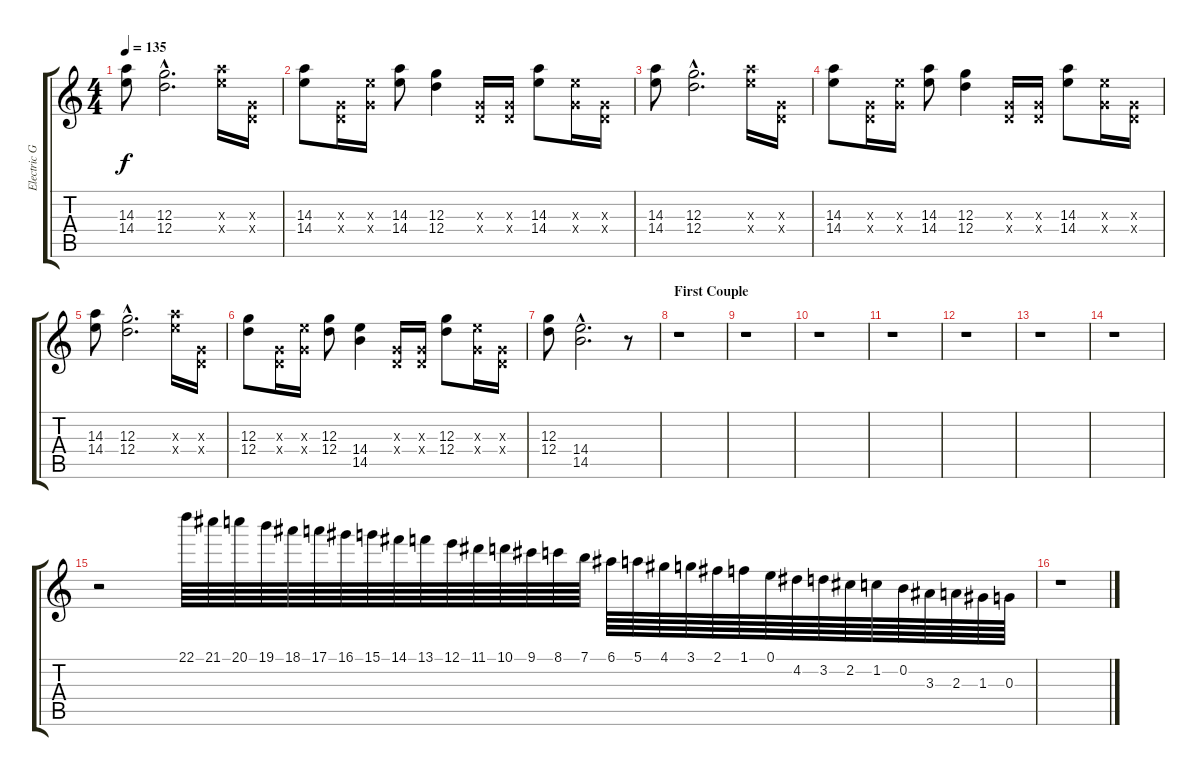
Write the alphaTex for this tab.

\track ("Electric Guitar II" "Electric G") {instrument distortionguitar}
\staff {score tabs}
\tuning (E4 B3 G3 D3 A2 E2) {hide}
\ts (4 4)
\tempo 135
\clef g2
\ks c
(14.3 14.4).8{dy f} (12.3{hac} 12.4{hac}).2{d} (14.3{x} 14.4{x}).16 (0.3{x} 0.4{x}).16 |
(14.3 14.4).8 (0.3{x} 0.4{x}).16 (0.3{x} 14.4{x}).16 (14.3 14.4).8 (12.3 12.4).4 (0.3{x} 0.4{x}).16 (0.3{x} 0.4{x}).16 (14.3 14.4).8 (0.3{x} 14.4{x}).16 (0.3{x} 0.4{x}).16 |
(14.3 14.4).8 (12.3{hac} 12.4{hac}).2{d} (14.3{x} 14.4{x}).16 (0.3{x} 0.4{x}).16 |
(14.3 14.4).8 (0.3{x} 0.4{x}).16 (0.3{x} 14.4{x}).16 (14.3 14.4).8 (12.3 12.4).4 (0.3{x} 0.4{x}).16 (0.3{x} 0.4{x}).16 (14.3 14.4).8 (0.3{x} 14.4{x}).16 (0.3{x} 0.4{x}).16 |
(14.3 14.4).8 (12.3{hac} 12.4{hac}).2{d} (14.3{x} 14.4{x}).16 (0.3{x} 0.4{x}).16 |
(12.3 12.4).8 (0.3{x} 0.4{x}).16 (0.3{x} 14.4{x}).16 (12.3 12.4).8 (14.4 14.5).4 (0.3{x} 0.4{x}).16 (0.3{x} 0.4{x}).16 (12.3 12.4).8 (0.3{x} 14.4{x}).16 (0.3{x} 0.4{x}).16 |
(12.3 12.4).8 (14.4{hac} 14.5{hac}).2{d} r.8 |
\section ("" "First Couple")
r.1 |
r.1 |
r.1 |
r.1 |
r.1 |
r.1 |
r.1 |
r.2 22.1.64 21.1.64 20.1.64 19.1.64 18.1.64 17.1.64 16.1.64 15.1.64 14.1.64 13.1.64 12.1.64 11.1.64 10.1.64 9.1.64 8.1.64 7.1.64 6.1.64 5.1.64 4.1.64 3.1.64 2.1.64 1.1.64 0.1.64 4.2.64 3.2.64 2.2.64 1.2.64 0.2.64 3.3.64 2.3.64 1.3.64 0.3.64 |
r.1
